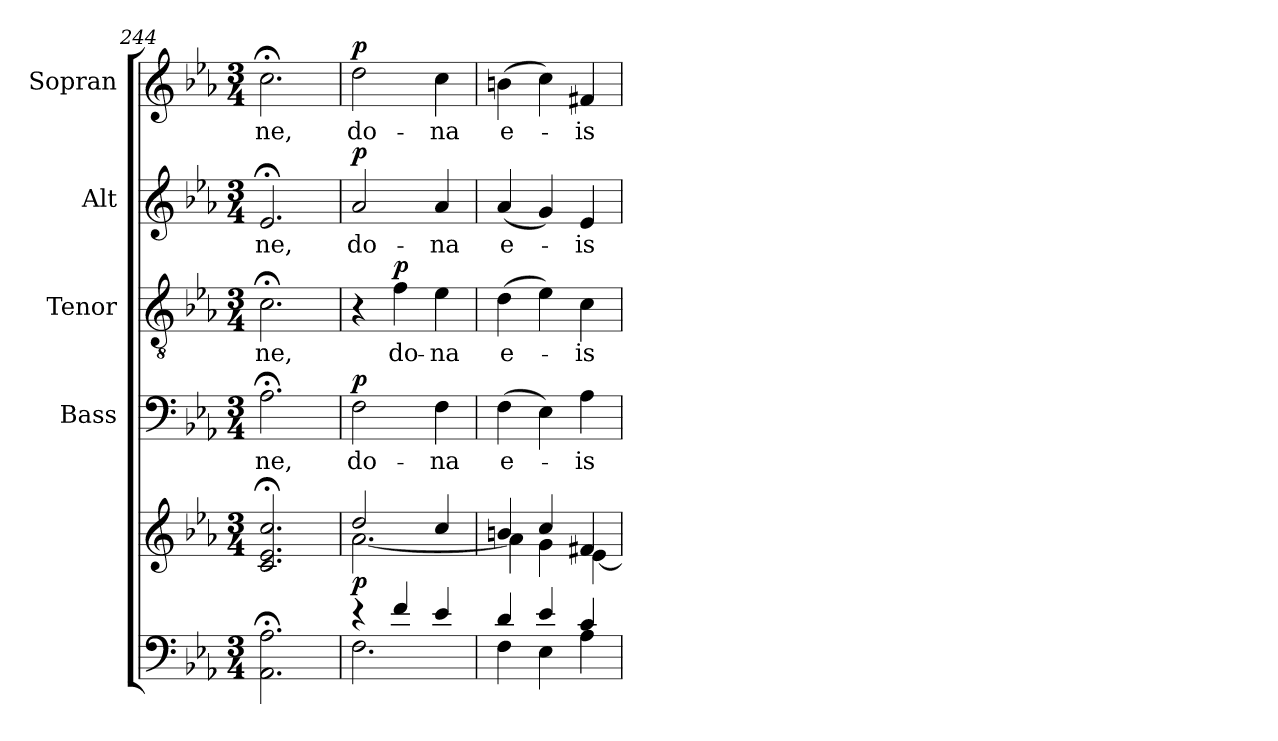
**kern	**kern	**dynam	**kern	**text	**dynam	**kern	**text	**dynam	**kern	**text	**dynam	**kern	**text	**dynam
*part5	*part5	*part5	*part4	*part4	*part4	*part3	*part3	*part3	*part2	*part2	*part2	*part1	*part1	*part1
*staff6	*staff5	*staff5/6	*staff4	*staff4	*staff4	*staff3	*staff3	*staff3	*staff2	*staff2	*staff2	*staff1	*staff1	*staff1
*	*	*	*I"Bass	*	*	*I"Tenor	*	*	*I"Alt	*	*	*I"Sopran	*	*
*	*	*	*I'B.	*	*	*I'T.	*	*	*I'A.	*	*	*I'S.	*	*
!!LO:LB:g=z
*clefF4	*clefG2	*	*clefF4	*	*	*clefGv2	*	*	*clefG2	*	*	*clefG2	*	*
*k[b-e-a-]	*k[b-e-a-]	*	*k[b-e-a-]	*	*	*k[b-e-a-]	*	*	*k[b-e-a-]	*	*	*k[b-e-a-]	*	*
*E-:	*E-:	*	*E-:	*	*	*E-:	*	*	*E-:	*	*	*E-:	*	*
*M3/4	*M3/4	*	*M3/4	*	*	*M3/4	*	*	*M3/4	*	*	*M3/4	*	*
=244	=244	=244	=244	=244	=244	=244	=244	=244	=244	=244	=244	=244	=244	=244
!	!	!	!	!LO:LY:b	!	!	!LO:LY:b	!	!	!LO:LY:b	!	!	!LO:LY:b	!
2.AA-\;< 2.A-\;<	2.c/;< 2.e-/;< 2.cc/;<	.	2.A-;<\	-ne,	.	2.c;<\	-ne,	.	2.e-;</	-ne,	.	2.cc;<\	-ne,	.
=245	=245	=245	=245	=245	=245	=245	=245	=245	=245	=245	=245	=245	=245	=245
*^	*^	*	*	*	*	*	*	*	*	*	*	*	*	*
!	!	!	!	!LO:DY:b	!	!LO:LY:b	!LO:DY:a	!	!	!	!	!LO:LY:b	!LO:DY:a	!	!LO:LY:b	!LO:DY:a
4rd	2.F\	2dd/	[<2.a-\	p	2F\	do-	p	4r	.	.	2a-/	do-	p	2dd\	do-	p
!	!	!	!	!	!	!	!	!	!LO:LY:b	!LO:DY:a	!	!	!	!	!	!
4f/	.	.	.	.	.	.	.	4f\	do-	p	.	.	.	.	.	.
!	!	!	!	!	!	!LO:LY:b	!	!	!LO:LY:b	!	!	!LO:LY:b	!	!	!LO:LY:b	!
4e-/	.	4cc/	.	.	4F\	-na	.	4e-\	-na	.	4a-/	-na	.	4cc\	-na	.
=246	=246	=246	=246	=246	=246	=246	=246	=246	=246	=246	=246	=246	=246	=246	=246	=246
!	!	!	!	!	!	!LO:LY:b	!	!	!LO:LY:b	!	!	!LO:LY:b	!	!	!LO:LY:b	!
4d/	4F\	4bn/	4a-\]	.	(>4F\	e-	.	(>4d\	e-	.	(<4a-/	e-	.	(>4bn\	e-	.
4e-/	4E-\	4cc/	4g\	.	4E-\)	.	.	4e-\)	.	.	4g/)	.	.	4cc\)	.	.
!	!	!	!	!	!	!LO:LY:b	!	!	!LO:LY:b	!	!	!LO:LY:b	!	!	!LO:LY:b	!
4c/	4A-\	4f#X/	[<4e-\	.	4A-\	-is	.	4c\	-is	.	4e-/	-is	.	4f#X/	-is	.
*v	*v	*	*	*	*	*	*	*	*	*	*	*	*	*	*	*
*	*v	*v	*	*	*	*	*	*	*	*	*	*	*	*	*
=	=	=	=	=	=	=	=	=	=	=	=	=	=	=
*-	*-	*-	*-	*-	*-	*-	*-	*-	*-	*-	*-	*-	*-	*-
